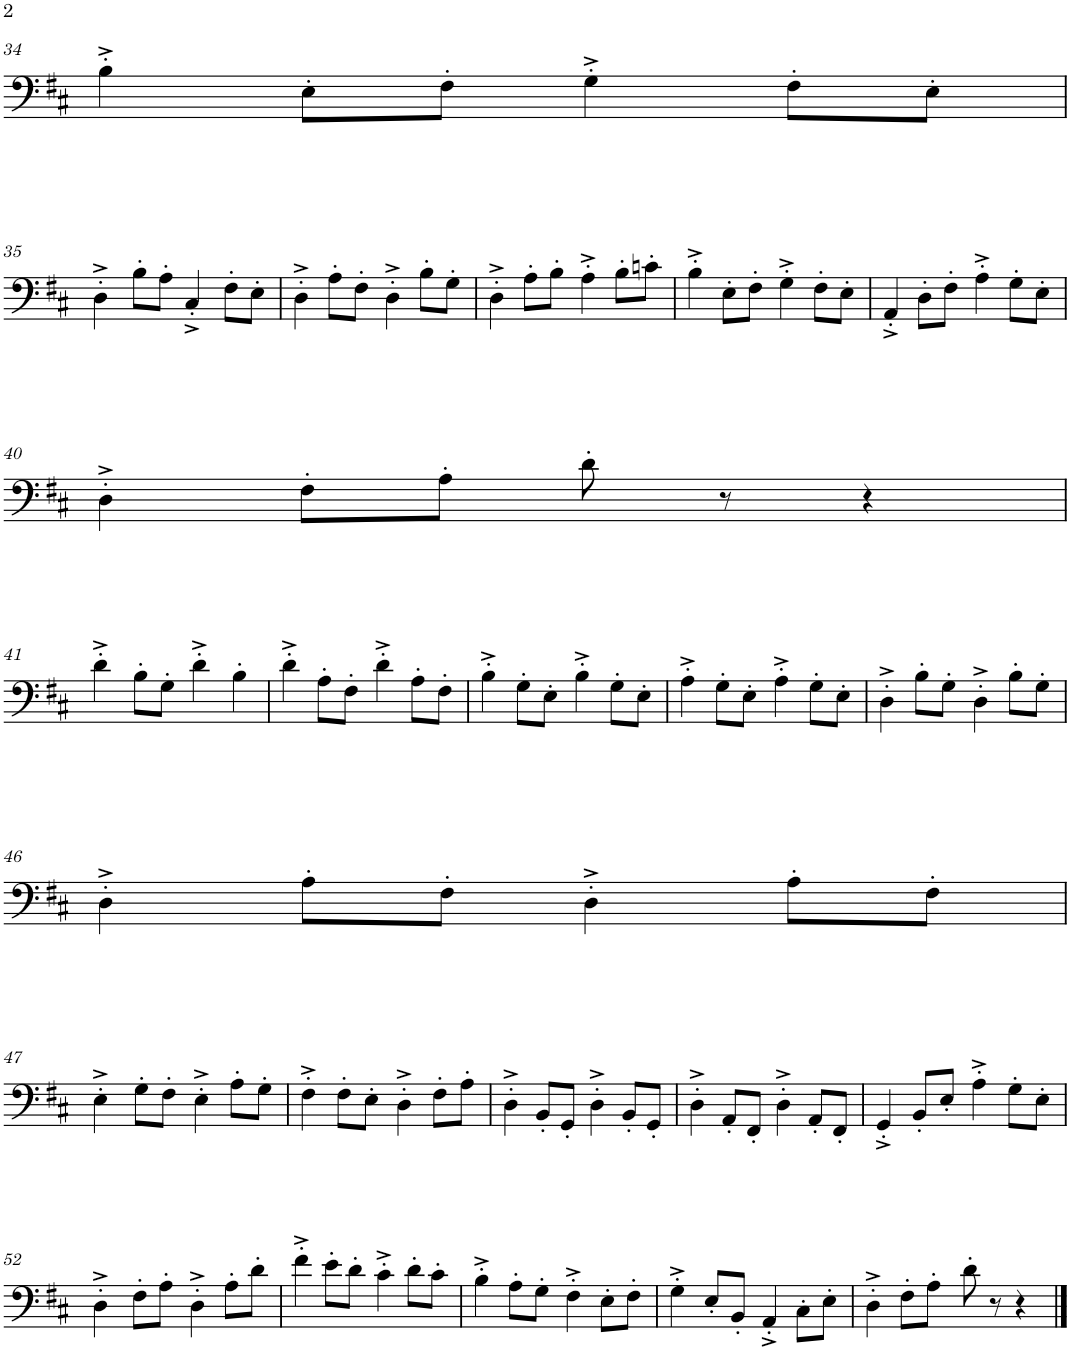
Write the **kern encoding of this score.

**kern
*part1
*staff1
*I"Trombone
*I'Tbn.
!!LO:PB:g=z
*clefF4
*k[f#c#]
*M4/4
*met(c)
=34
4B'^\
8E'\L
8F#'\J
4G'^\
8F#'\L
8E'\J
!!LO:LB:g=z
=35
4D'^\
8B'\L
8A'\J
4C#'^/
8F#'\L
8E'\J
=36
4D'^\
8A'\L
8F#'\J
4D'^\
8B'\L
8G'\J
=37
4D'^\
8A'\L
8B'\J
4A'^\
8B'\L
8cn'\J
=38
4B'^\
8E'\L
8F#'\J
4G'^\
8F#'\L
8E'\J
=39
4AA'^/
8D'\L
8F#'\J
4A'^\
8G'\L
8E'\J
!!LO:LB:g=z
=40
4D'^\
8F#'\L
8A'\J
8d'\
8r
4r
!!LO:LB:g=z
=41
4d'^\
8B'\L
8G'\J
4d'^\
4B'\
=42
4d'^\
8A'\L
8F#'\J
4d'^\
8A'\L
8F#'\J
=43
4B'^\
8G'\L
8E'\J
4B'^\
8G'\L
8E'\J
=44
4A'^\
8G'\L
8E'\J
4A'^\
8G'\L
8E'\J
=45
4D'^\
8B'\L
8G'\J
4D'^\
8B'\L
8G'\J
!!LO:LB:g=z
=46
4D'^\
8A'\L
8F#'\J
4D'^\
8A'\L
8F#'\J
!!LO:LB:g=z
=47
4E'^\
8G'\L
8F#'\J
4E'^\
8A'\L
8G'\J
=48
4F#'^\
8F#'\L
8E'\J
4D'^\
8F#'\L
8A'\J
=49
4D'^\
8BB'/L
8GG'/J
4D'^\
8BB'/L
8GG'/J
=50
4D'^\
8AA'/L
8FF#'/J
4D'^\
8AA'/L
8FF#'/J
=51
4GG'^/
8BB'/L
8E'/J
4A'^\
8G'\L
8E'\J
!!LO:LB:g=z
=52
4D'^\
8F#'\L
8A'\J
4D'^\
8A'\L
8d'\J
=53
4f#'^\
8e'\L
8d'\J
4c#'^\
8d'\L
8c#'\J
=54
4B'^\
8A'\L
8G'\J
4F#'^\
8E'\L
8F#'\J
=55
4G'^\
8E'/L
8BB'/J
4AA'^/
8C#'\L
8E'\J
=56
4D'^\
8F#'\L
8A'\J
8d'\
8r
4r
==
*-
